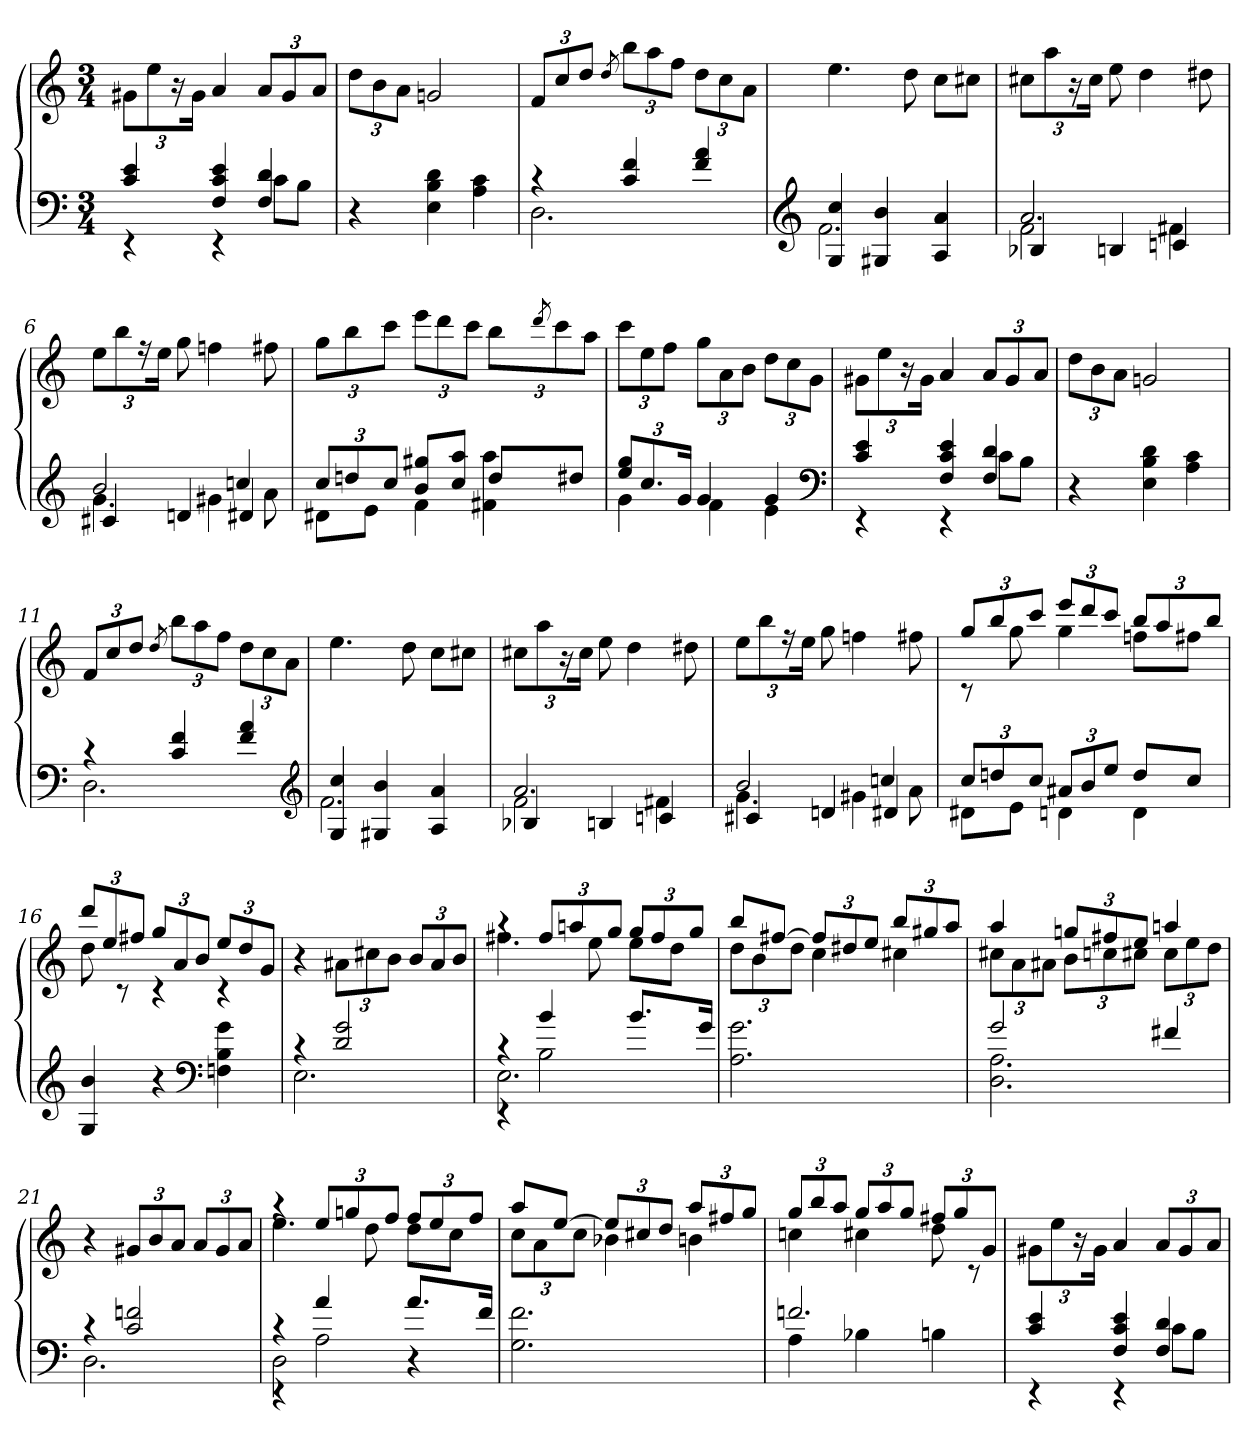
**kern	**kern
*part1	*part1
*staff2	*staff1
*clefF4	*clefG2
*k[]	*k[]
*C:	*C:
*M3/4	*M3/4
=1	=1
*^	*
4c 4e	4rEE	12g#XL
.	.	12ee
.	.	24r
.	.	24g#Jk
4F 4c 4e	4rEE	4a
4F 4d	8cL	12aL
.	.	12g#
.	8BJ	.
.	.	12aJ
*v	*v	*
=2	=2
4r	12ddL
.	12b
.	12aJ
4E 4B 4d	2gn
4A 4c	.
=3	=3
*^	*
4rc	2.D	12fL
.	.	12cc
.	.	12ddJ
.	.	8qdd/
4c 4f	.	12bbL
.	.	12aa
.	.	12ffJ
4f 4a	.	12ddL
.	.	12cc
.	.	12aJ
=4	=4	=4
*clefG2	*	*
4G 4cc	2.f	4.ee
4G#X 4b	.	.
.	.	8dd
4A 4a	.	8ccL
.	.	8cc#XJ
=5	=5	=5
*	*^	*
2.a	2f	4B-X/	12cc#XL
.	.	.	12aa
.	.	.	24r
.	.	.	24cc#Jk
.	.	4Bn/	8ee
.	.	.	4dd
.	4f#X	4cn/	.
.	.	.	8dd#X
=6	=6	=6	=6
2b	4.g	4c#X/	12eeL
.	.	.	12bb
.	.	.	24r
.	.	.	24eeJk
.	.	4dn/	8gg
.	4g#X	.	4ffn
4ccn	.	4d#X/	.
.	8a	.	8ff#X
*	*v	*v	*
=7	=7	=7
12ccL	8d#XL	12ggL
12ddn	.	12bb
.	8eJ	.
12ccJ	.	12cccJ
8b 8gg#XL	4f	12eeeL
.	.	12ddd
8cc 8aaJ	.	.
.	.	12cccJ
8ddL	4f#X 4aa	12bbL
.	.	8qddd/
.	.	12ccc
8dd#XJ	.	.
.	.	12aaJ
=8	=8	=8
12ee 12ggL	4g	12cccL
12.cc	.	12ee
.	.	12ffJ
24gJk	.	.
4g	4f	12ggL
.	.	12a
.	.	12bJ
4g	4e	12ddL
.	.	12cc
.	.	12gJ
*clefF4	*	*
=9	=9	=9
4c 4e	4rEE	12g#XL
.	.	12ee
.	.	24r
.	.	24g#Jk
4F 4c 4e	4rEE	4a
4F 4d	8cL	12aL
.	.	12g#
.	8BJ	.
.	.	12aJ
*v	*v	*
=10	=10
4r	12ddL
.	12b
.	12aJ
4E 4B 4d	2gn
4A 4c	.
=11	=11
*^	*
4rc	2.D	12fL
.	.	12cc
.	.	12ddJ
.	.	8qdd/
4c 4f	.	12bbL
.	.	12aa
.	.	12ffJ
4f 4a	.	12ddL
.	.	12cc
.	.	12aJ
*clefG2	*	*
=12	=12	=12
4G 4cc	2.f	4.ee
4G#X 4b	.	.
.	.	8dd
4A 4a	.	8ccL
.	.	8cc#XJ
=13	=13	=13
*	*^	*
2.a	2f	4B-X/	12cc#XL
.	.	.	12aa
.	.	.	24r
.	.	.	24cc#Jk
.	.	4Bn/	8ee
.	.	.	4dd
.	4f#X	4cn/	.
.	.	.	8dd#X
=14	=14	=14	=14
2b	4.g	4c#X/	12eeL
.	.	.	12bb
.	.	.	24r
.	.	.	24eeJk
.	.	4dn/	8gg
.	4g#X	.	4ffn
4ccn	.	4d#X/	.
.	8a	.	8ff#X
*	*v	*v	*
=15	=15	=15
*	*	*^
12ccL	8d#XL	12ggL	8rc
12ddn	.	12bb	.
.	8eJ	.	8gg
12ccJ	.	12cccJ	.
12a#XL	4dn	12eeeL	4gg
12b	.	12ddd	.
12eeJ	.	12cccJ	.
8ddL	4d	12bbL	8ffnL
.	.	12aa	.
8ccJ	.	.	8ff#XJ
.	.	12bbJ	.
*v	*v	*	*
=16	=16	=16
4G 4b	12dddL	8dd
.	12ee	.
.	.	8rc
.	12ff#XJ	.
4r	12ggL	4rc
.	12a	.
.	12bJ	.
*clefF4	*	*
4Fn 4B 4g	12eeL	4rc
.	12dd	.
.	12gJ	.
*	*v	*v
=17	=17
*^	*
4rc	2.E	4r
2d 2g	.	12a#XL
.	.	12cc#X
.	.	12bJ
.	.	12bL
.	.	12a#
.	.	12bJ
=18	=18	=18
*	*^	*^
4rc	4rEE	2.E\	4raa	4.ff#X
4b	2B	.	12ff#L	.
.	.	.	12aan	.
.	.	.	.	8ee
.	.	.	12ggJ	.
8.bL	.	.	12ggL	8eeL
.	.	.	12ff#	.
.	.	.	.	8ddJ
.	.	.	12ggJ	.
16gJk	.	.	.	.
*v	*v	*v	*	*
=19	=19	=19
2.A 2.g	8bbL	12ddL
.	.	12b
.	[8ff#XJ	.
.	.	12ddJ
.	12ff#L]	4cc
.	12dd#X	.
.	12eeJ	.
.	12bbL	4cc#X
.	12gg#X	.
.	12aaJ	.
=20	=20	=20
*^	*	*
2g	2.D 2.A	4aa	12cc#XL
.	.	.	12a
.	.	.	12a#XJ
.	.	12ggnL	12bL
.	.	12ff#X	12ccn
.	.	12eeJ	12cc#XJ
4f#X	.	4aan	12cc#L
.	.	.	12ee
.	.	.	12ddJ
*	*	*v	*v
=21	=21	=21
4rc	2.D	4r
2c 2fn	.	12g#XL
.	.	12b
.	.	12aJ
.	.	12aL
.	.	12g#
.	.	12aJ
=22	=22	=22
*	*^	*^
4rc	4rEE	2D\	4raa	4.ee
4a	2A	.	12eeL	.
.	.	.	12ggn	.
.	.	.	.	8dd
.	.	.	12ffJ	.
8.aL	.	4r	12ffL	8ddL
.	.	.	12ee	.
.	.	.	.	8ccJ
.	.	.	12ffJ	.
16fJk	.	.	.	.
*v	*v	*v	*	*
=23	=23	=23
2.G 2.f	8aaL	12ccL
.	.	12a
.	[8eeJ	.
.	.	12ccJ
.	12eeL]	4b-X
.	12cc#X	.
.	12ddJ	.
.	12aaL	4bn
.	12ff#X	.
.	12ggJ	.
=24	=24	=24
*^	*	*
2.fn	4A	12ggL	4ccn
.	.	12bb	.
.	.	12aaJ	.
.	4B-X	12ggL	4cc#X
.	.	12aa	.
.	.	12ggJ	.
.	4Bn	12ff#XL	8dd
.	.	12gg	.
.	.	.	8rc
.	.	12gJ	.
*	*	*v	*v
=25	=25	=25
4c 4e	4rEE	12g#XL
.	.	12ee
.	.	24r
.	.	24g#Jk
4F 4c 4e	4rEE	4a
4F 4d	8cL	12aL
.	.	12g#
.	8BJ	.
.	.	12aJ
*v	*v	*
=	=
*-	*-
